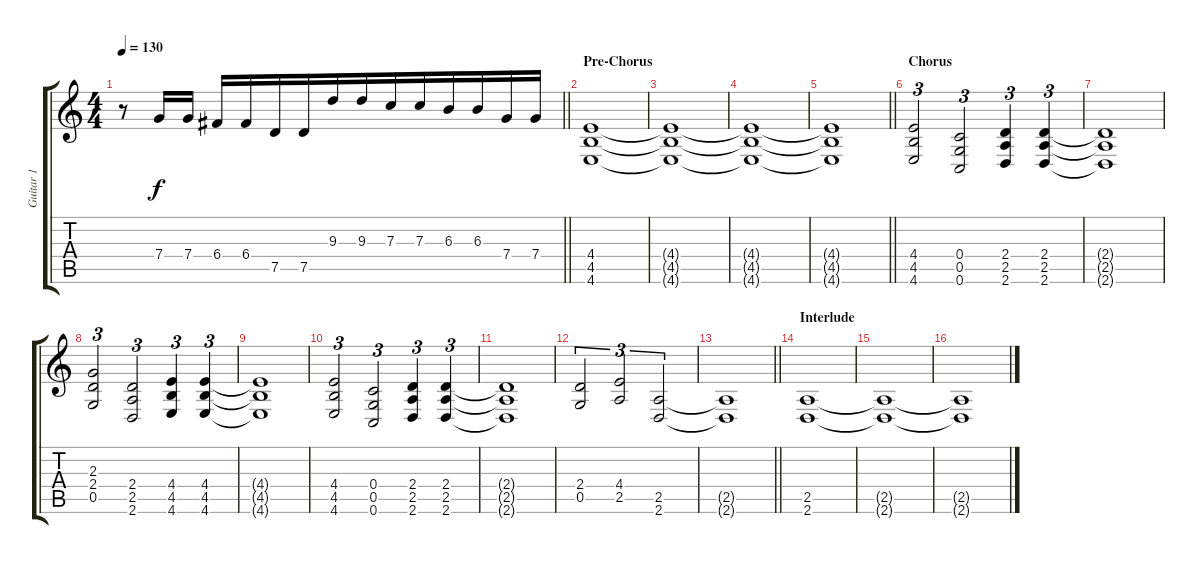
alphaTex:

\track ("Guitar 1" "Guitar 1") {instrument distortionguitar}
\staff {score tabs}
\tuning (D4 A3 F3 C3 G2 C2) {hide}
\ts (4 4)
\tempo 130
\clef g2
\barLineRight lightlight
\ks c
r.8{dy f} 7.4.16{beam merge} 7.4.16 6.4.16{beam merge} 6.4.16{beam merge} 7.5.16{beam merge} 7.5.16{beam merge} 9.3.16{beam merge} 9.3.16{beam merge} 7.3.16{beam merge} 7.3.16{beam merge} 6.3.16{beam merge} 6.3.16{beam merge} 7.4.16{beam merge} 7.4.16 |
\section ("" "Pre-Chorus")
(4.4 4.5 4.6).1 |
(4.4{t} 4.5{t} 4.6{t}).1 |
(4.4{t} 4.5{t} 4.6{t}).1 |
\barLineRight lightlight
(4.4{t} 4.5{t} 4.6{t}).1 |
\section ("" "Chorus")
(4.4 4.5 4.6).2{tu (3 2)} (0.4 0.5 0.6).2{tu (3 2) beam merge} (2.4 2.5 2.6).4{tu (3 2) beam merge} (2.4 2.5 2.6).4{tu (3 2)} |
(2.4{t} 2.5{t} 2.6{t}).1 |
(2.3 2.4 0.5).2{tu (3 2)} (2.4 2.5 2.6).2{tu (3 2) beam merge} (4.4 4.5 4.6).4{tu (3 2) beam merge} (4.4 4.5 4.6).4{tu (3 2)} |
(4.4{t} 4.5{t} 4.6{t}).1 |
(4.4 4.5 4.6).2{tu (3 2)} (0.4 0.5 0.6).2{tu (3 2) beam merge} (2.4 2.5 2.6).4{tu (3 2) beam merge} (2.4 2.5 2.6).4{tu (3 2)} |
(2.4{t} 2.5{t} 2.6{t}).1 |
(2.4 0.5).2{tu (3 2)} (4.4 2.5).2{tu (3 2)} (2.5 2.6).2{tu (3 2)} |
\barLineRight lightlight
(2.5{t} 2.6{t}).1 |
\section ("" "Interlude")
(2.5 2.6).1 |
(2.5{t} 2.6{t}).1 |
(2.5{t} 2.6{t}).1
